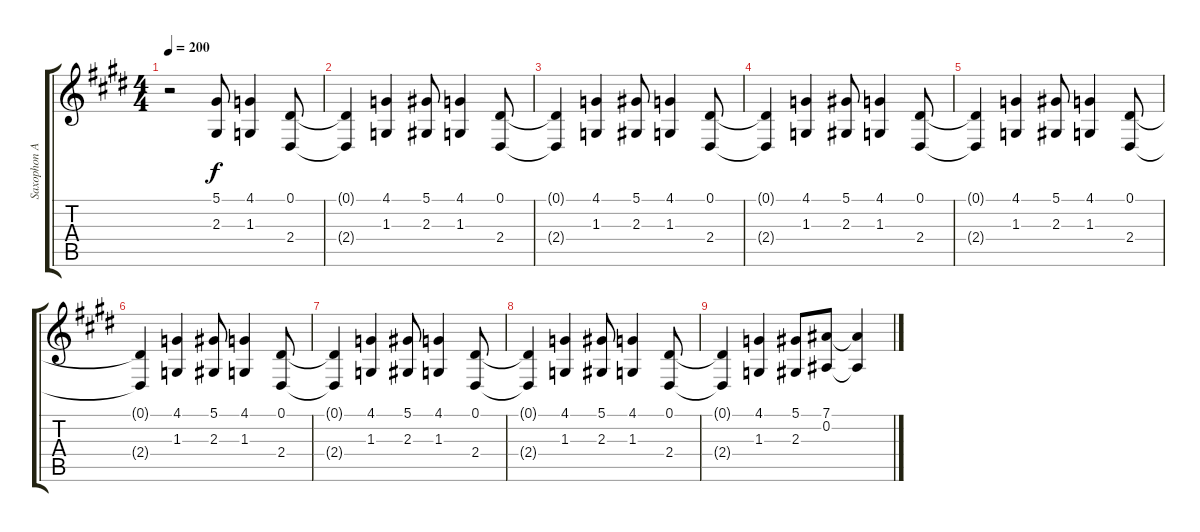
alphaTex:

\track ("Saxophon Alt" "Saxophon A") {instrument altosax}
\staff {score tabs}
\tuning (Eb4 Bb3 Gb3 Db3 Ab2 Eb2) {hide}
\ts (4 4)
\tempo 200
\clef g2
\ks e
r.2{dy f instrument altosax} (5.1 2.3).8 (4.1 1.3).4 (0.1 2.4).8 |
(0.1{t} 2.4{t}).4 (4.1 1.3).4 (5.1 2.3).8 (4.1 1.3).4 (0.1 2.4).8 |
(0.1{t} 2.4{t}).4 (4.1 1.3).4 (5.1 2.3).8 (4.1 1.3).4 (0.1 2.4).8 |
(0.1{t} 2.4{t}).4 (4.1 1.3).4 (5.1 2.3).8 (4.1 1.3).4 (0.1 2.4).8 |
(0.1{t} 2.4{t}).4 (4.1 1.3).4 (5.1 2.3).8 (4.1 1.3).4 (0.1 2.4).8 |
(0.1{t} 2.4{t}).4 (4.1 1.3).4 (5.1 2.3).8 (4.1 1.3).4 (0.1 2.4).8 |
(0.1{t} 2.4{t}).4 (4.1 1.3).4 (5.1 2.3).8 (4.1 1.3).4 (0.1 2.4).8 |
(0.1{t} 2.4{t}).4 (4.1 1.3).4 (5.1 2.3).8 (4.1 1.3).4 (0.1 2.4).8 |
(0.1{t} 2.4{t}).4 (4.1 1.3).4 (5.1 2.3).8 (7.1 0.2).8 (7.1{t} 0.2{t}).4
